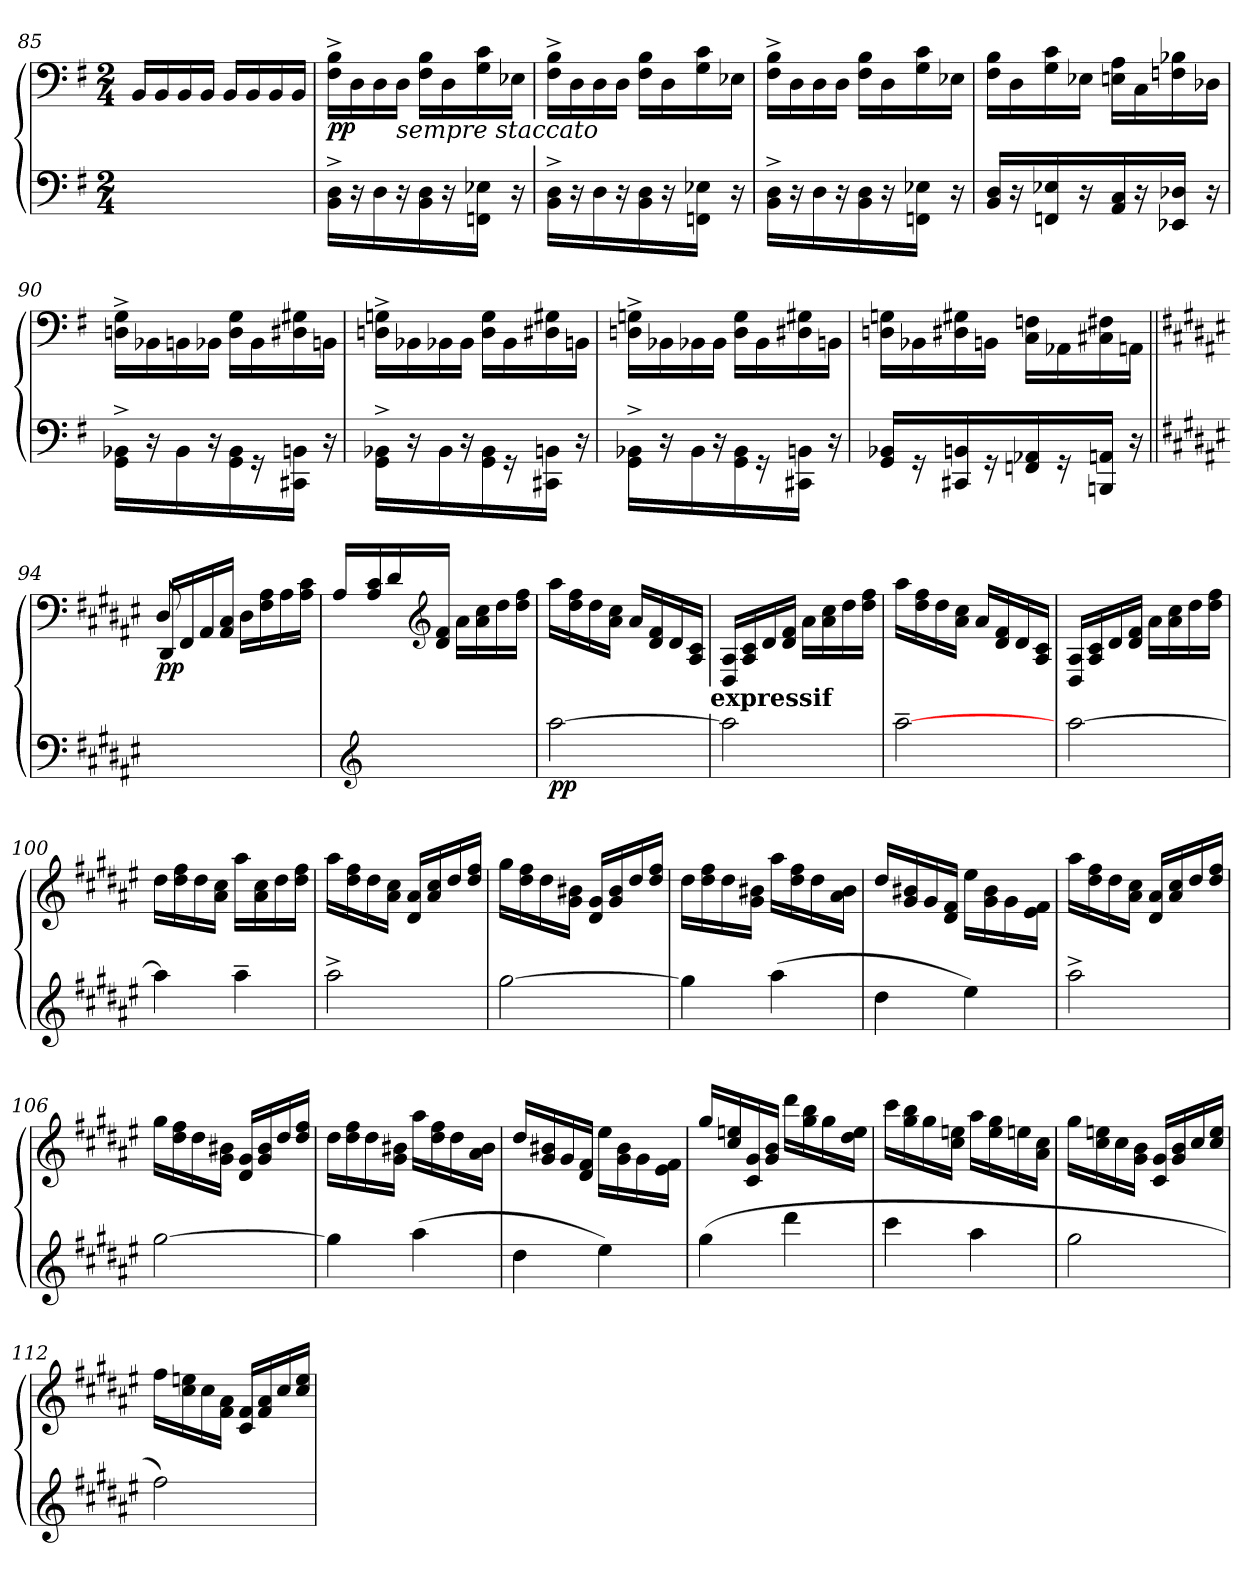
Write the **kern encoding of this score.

**kern	**kern	**dynam
*part1	*part1	*part1
*staff2	*staff1	*staff1/2
*clefF4	*clefF4	*
*k[f#]	*k[f#]	*
*e:	*e:	*
*M2/4	*M2/4	*
=85	=85	=85
2ryy	16BB/LL	.
.	16BB/	.
.	16BB/	.
.	16BB/JJ	.
.	16BB/LL	.
.	16BB/	.
.	16BB/	.
.	16BB/JJ	.
!!LO:LB:g=z
=86	=86	=86
!	!	!LO:DY:b
16BB^>\ 16D^>\LL	16F#^>\ 16B^>\LL	pp
16r	16D\	.
16D\	16D	.
!	!LO:TX:b:i:t=sempre staccato	!
16r	16D\JJ	.
16BB\ 16D\	16F#\ 16B\LL	.
16r	16D\	.
16FFn\ 16E-\JJ	16G\ 16c\	.
16r	16E-\JJ	.
=87	=87	=87
16BB^>\ 16D^>\LL	16F#^>\ 16B^>\LL	.
16r	16D\	.
16D\	16D	.
16r	16D\JJ	.
16BB\ 16D\	16F#\ 16B\LL	.
16r	16D\	.
16FFn\ 16E-\JJ	16G\ 16c\	.
16r	16E-\JJ	.
=88	=88	=88
16BB^>\ 16D^>\LL	16F#^>\ 16B^>\LL	.
16r	16D\	.
16D\	16D	.
16r	16D\JJ	.
16BB\ 16D\	16F#\ 16B\LL	.
16r	16D\	.
16FFn\ 16E-\JJ	16G\ 16c\	.
16r	16E-\JJ	.
=89	=89	=89
16BB/ 16D/LL	16F#\ 16B\LL	.
16r	16D\	.
16FFn/ 16E-/	16G\ 16c\	.
16r	16E-\JJ	.
16AA/ 16C/	16En\ 16A\LL	.
16r	16C\	.
16EE-/ 16D-/JJ	16Fn\ 16B-\	.
16r	16D-\JJ	.
!!LO:LB:g=z
=90	=90	=90
16GG^>\ 16BB-^>\LL	16Dn^>\ 16G^>\LL	.
16r	16BB-\	.
16BB-\	16BB	.
16r	16BB-/JJ	.
16GG\ 16BB-\	16D\ 16G\LL	.
16r	16BB-\	.
16CC#\ 16BBn\JJ	16D#\ 16G#\	.
16r	16BBn\JJ	.
=91	=91	=91
16GG^>\ 16BB-^>\LL	16Dn^>\ 16Gn^>\LL	.
16r	16BB-\	.
16BB-\	16BB-X	.
16r	16BB-/JJ	.
16GG\ 16BB-\	16D\ 16G\LL	.
16r	16BB-\	.
16CC#\ 16BBn\JJ	16D#\ 16G#\	.
16r	16BBn\JJ	.
=92	=92	=92
16GG^>\ 16BB-^>\LL	16Dn^>\ 16Gn^>\LL	.
16r	16BB-\	.
16BB-\	16BB-X	.
16r	16BB-/JJ	.
16GG\ 16BB-\	16D\ 16G\LL	.
16r	16BB-\	.
16CC#\ 16BBn\JJ	16D#\ 16G#\	.
16r	16BBn\JJ	.
=93	=93	=93
16GG/ 16BB-/LL	16Dn\ 16Gn\LL	.
16r	16BB-\	.
16CC#/ 16BBn/	16D#\ 16G#\	.
16r	16BBn\JJ	.
16FFn/ 16AA-/	16C\ 16Fn\LL	.
16r	16AA-\	.
16BBBn/ 16AAn/JJ	16C#\ 16F#\	.
16r	16AAn\JJ	.
=94||	=94||	=94||
*k[f#c#g#d#a#e#]	*k[f#c#g#d#a#e#]	*
*d#:	*d#:	*
*	*^	*
!	!	!	!LO:DY:b
2ryy	8D#/	16DD#/LL	pp
.	.	16FF#/	.
.	4.ryy	16AA#/	.
.	.	16AA#/ 16C#/JJ	.
.	.	16D#\LL	.
.	.	16F#\ 16A#\	.
.	.	16A#\	.
.	.	16A#\ 16c#\JJ	.
*	*v	*v	*
=95	=95	=95
16ryy	16A#\LL	.
*clefG2	*	*
4..ryy	16A#\ 16c#\	.
.	16d#/	.
*	*clefG2	*
.	16d#/ 16f#/JJ	.
.	16a#\LL	.
.	16a#\ 16cc#\	.
.	16dd#\	.
.	16dd#\ 16ff#\JJ	.
=96	=96	=96
!	!	!LO:DY:b=2
[2aa#\	16aa#\LL	pp
.	16dd#\ 16ff#\	.
.	16dd#\	.
.	16a#\ 16cc#\JJ	.
.	16a#/LL	.
.	16d#/ 16f#/	.
.	16d#/	.
.	16A#/ 16c#/JJ	.
!	!LO:TX:b:B:t=expressif	!
=97	=97	=97
2aa#\]	16D#/ 16A#/LL	.
.	16A#/ 16c#/	.
.	16d#/	.
.	16d#/ 16f#/JJ	.
.	16a#\LL	.
.	16a#\ 16cc#\	.
.	16dd#\	.
.	16dd#\ 16ff#\JJ	.
!!LO:LB:g=z
=98	=98	=98
[2aa#~<\	16aa#\LL	.
.	16dd#\ 16ff#\	.
.	16dd#\	.
.	16a#\ 16cc#\JJ	.
.	16a#/LL	.
.	16d#/ 16f#/	.
.	16d#/	.
.	16A#/ 16c#/JJ	.
=99	=99	=99
[2aa#\	16D#/ 16A#/LL	.
.	16A#/ 16c#/	.
.	16d#/	.
.	16d#/ 16f#/JJ	.
.	16a#\LL	.
.	16a#\ 16cc#\	.
.	16dd#\	.
.	16dd#\ 16ff#\JJ	.
=100	=100	=100
4aa#\]	16dd#\LL	.
.	16dd#\ 16ff#\	.
.	16dd#\	.
.	16a#\ 16cc#\JJ	.
4aa#~<\	16aa#\LL	.
.	16a#\ 16cc#\	.
.	16dd#\	.
.	16dd#\ 16ff#\JJ	.
!!LO:LB:g=z
=101	=101	=101
(<2aa#^<\	16aa#\LL	.
.	16dd#\ 16ff#\	.
.	16dd#\	.
.	16a#\ 16cc#\JJ	.
.	16d#/ 16a#/LL	.
.	16a#/ 16cc#/	.
.	16dd#\	.
.	16dd#\ 16ff#\JJ	.
=102	=102	=102
[2gg#\	16gg#\LL	.
.	16dd#\ 16ff#\	.
.	16dd#\	.
.	16g#\ 16b#\JJ	.
.	16d#/ 16g#/LL	.
.	16g#/ 16b#/	.
.	16dd#\	.
.	16dd#\ 16ff#\JJ	.
=103	=103	=103
4gg#\]	16dd#\LL)	.
.	16dd#\ 16ff#\	.
.	16dd#\	.
.	16g#\ 16b#\JJ	.
(<4aa#\	16aa#\LL	.
.	16dd#\ 16ff#\	.
.	16dd#\	.
.	16a#\ 16b#\JJ	.
=104	=104	=104
4dd#\	16dd#/LL	.
.	16g#/ 16b#/	.
.	16g#/	.
.	16d#/ 16f#/JJ	.
4ee#\)	16ee#\LL	.
.	16g#\ 16b#\	.
.	16g#/	.
.	16e#\ 16f#\JJ	.
!!LO:LB:g=z
=105	=105	=105
(<2aa#^<\	16aa#\LL	.
.	16dd#\ 16ff#\	.
.	16dd#\	.
.	16a#\ 16cc#\JJ	.
.	16d#/ 16a#/LL	.
.	16a#/ 16cc#/	.
.	16dd#\	.
.	16dd#\ 16ff#\JJ	.
=106	=106	=106
[2gg#\	16gg#\LL	.
.	16dd#\ 16ff#\	.
.	16dd#\	.
.	16g#\ 16b#\JJ	.
.	16d#/ 16g#/LL	.
.	16g#/ 16b#/	.
.	16dd#\	.
.	16dd#\ 16ff#\JJ	.
=107	=107	=107
4gg#\]	16dd#\LL)	.
.	16dd#\ 16ff#\	.
.	16dd#\	.
.	16g#\ 16b#\JJ	.
(<4aa#\	16aa#\LL	.
.	16dd#\ 16ff#\	.
.	16dd#\	.
.	16a#\ 16b#\JJ	.
=108	=108	=108
4dd#\	16dd#/LL	.
.	16g#/ 16b#/	.
.	16g#/	.
.	16d#/ 16f#/JJ	.
4ee#\)	16ee#\LL	.
.	16g#\ 16b#\	.
.	16g#/	.
.	16e#\ 16f#\JJ	.
!!LO:LB:g=z
=109	=109	=109
(<4gg#\	16gg#/LL	.
.	16cc#/ 16een/	.
.	16c#/ 16g#/	.
.	16g#/ 16b/JJ	.
4ddd#\	16ddd#\LL	.
.	16gg#\ 16bb\	.
.	16gg#\	.
.	16dd#\ 16ee\JJ	.
=110	=110	=110
4ccc#\	16ccc#\LL	.
.	16gg#\ 16bb\	.
.	16gg#\	.
.	16cc#\ 16een\JJ	.
4aa#\	16aa#\LL	.
.	16ee\ 16gg#\	.
.	16een\	.
.	16a#\ 16cc#\JJ	.
=111	=111	=111
2gg#\	16gg#\LL	.
.	16cc#\ 16een\	.
.	16cc#\	.
.	16g#\ 16b\JJ	.
.	16c#/ 16g#/LL	.
.	16g#/ 16b/	.
.	16cc#\	.
.	16cc#\ 16ee\JJ	.
=112	=112	=112
2ff#\)	16ff#\LL	.
.	16cc#\ 16een\	.
.	16cc#\	.
.	16f#\ 16a#\JJ	.
.	16c#/ 16f#/LL	.
.	16f#/ 16a#/	.
.	16cc#\	.
.	16cc#\ 16ee\JJ	.
=	=	=
*-	*-	*-
